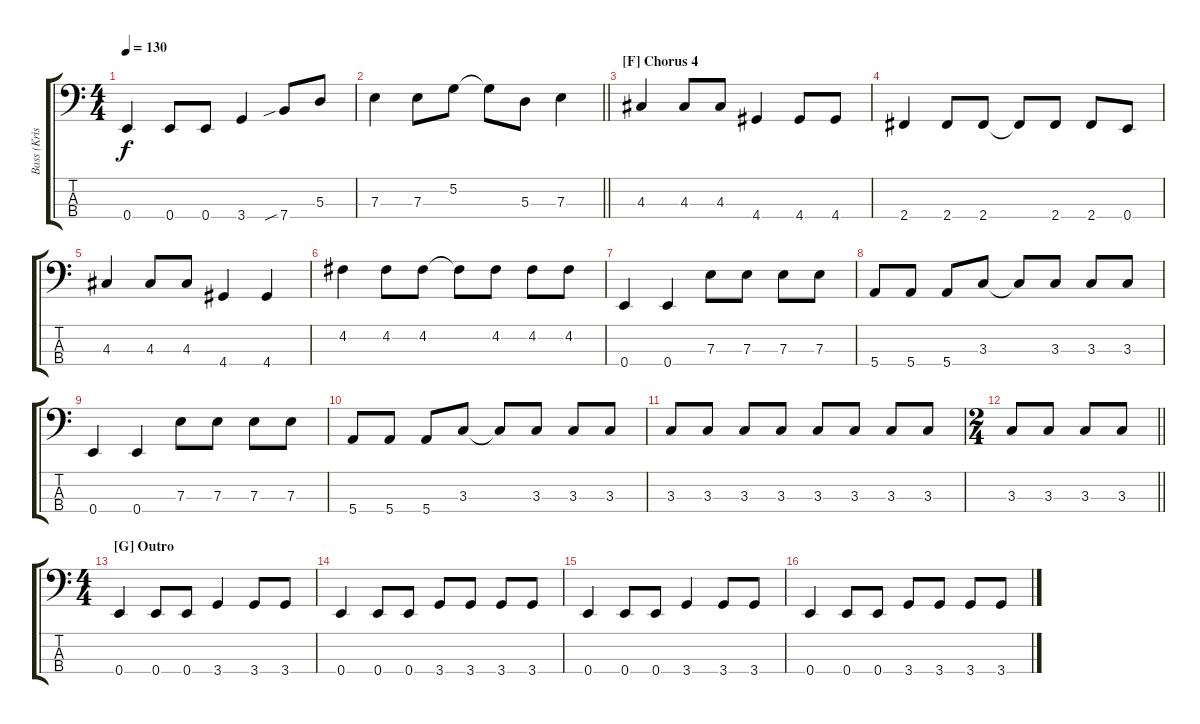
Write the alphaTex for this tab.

\track ("Bass (Krist Novoselic)" "Bass (Kris") {instrument electricbassfinger}
\staff {score tabs}
\tuning (G2 D2 A1 E1) {hide}
\ts (4 4)
\tempo 130
\clef f4
\ks c
0.4.4{dy f} 0.4.8 0.4.8 3.4.4 7.4{sib}.8 5.3.8 |
\barLineRight lightlight
7.3.4 7.3.8 5.2.8 5.2{t}.8 5.3.8 7.3.4 |
\section ("" "[F] Chorus 4")
4.3.4 4.3.8 4.3.8 4.4.4 4.4.8 4.4.8 |
2.4.4 2.4.8 2.4.8 2.4{t}.8 2.4.8 2.4.8 0.4.8 |
4.3.4 4.3.8 4.3.8 4.4.4 4.4.4 |
4.2.4 4.2.8 4.2.8 4.2{t}.8 4.2.8 4.2.8 4.2.8 |
0.4.4 0.4.4 7.3.8 7.3.8 7.3.8 7.3.8 |
5.4.8 5.4.8 5.4.8 3.3.8 3.3{t}.8 3.3.8 3.3.8 3.3.8 |
0.4.4 0.4.4 7.3.8 7.3.8 7.3.8 7.3.8 |
5.4.8 5.4.8 5.4.8 3.3.8 3.3{t}.8 3.3.8 3.3.8 3.3.8 |
3.3.8 3.3.8 3.3.8 3.3.8 3.3.8 3.3.8 3.3.8 3.3.8 |
\ts (2 4)
\barLineRight lightlight
3.3.8 3.3.8 3.3.8 3.3.8 |
\ts (4 4)
\section ("" "[G] Outro")
0.4.4 0.4.8 0.4.8 3.4.4 3.4.8 3.4.8 |
0.4.4 0.4.8 0.4.8 3.4.8 3.4.8 3.4.8 3.4.8 |
0.4.4 0.4.8 0.4.8 3.4.4 3.4.8 3.4.8 |
0.4.4 0.4.8 0.4.8 3.4.8 3.4.8 3.4.8 3.4.8
